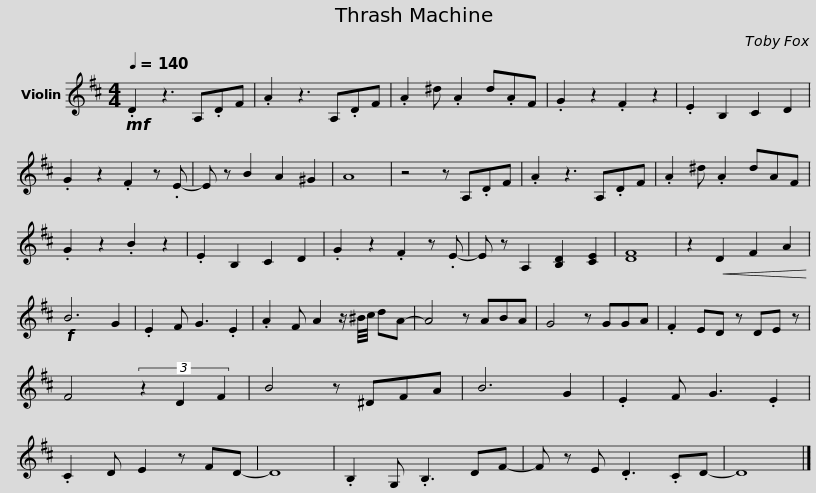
X:1
L:1/8
Q:1/4=140
M:4/4
I:linebreak $
K:D
V:1 treble
V:1
!mf! .D2 z3 A,.DF | .A2 z3 A,.DF | .A2 ^d .A2 d.AF | .G2 z2 .F2 z2 | .E2 B,2 C2 D2 | %5
 .G2 z2 .F2 z .E- | E z B2 A2 ^G2 | A8 |$ z4 z A,.DF | .A2 z3 A,.DF | %10
 .A2 ^d .A2 dAF | .G2 z2 .B2 z2 | .E2 B,2 C2 D2 | .G2 z2 .F2 z .E- | E z A,2 [B,D]2 [CE]2 | %15
 [DF]8 |$ z2!<(! D2 F2 A2!<)! |!f! B6 G2 | .E2 F G3 .E2 | .A2 F A2 z/ ^B/4c/4 dA- | %20
 A4 z ABA | G4 z GGA | .F2 ED z DE z | F4 (3z2 D2 F2 |$ B4 z ^DFA | %25
 B6 G2 | .E2 F G3 .E2 | .C2 D E2 z FD- | D8 | .B,2 G, .B,3 DF- | %30
 F z E .D3 .CD- | D8 |] %32
